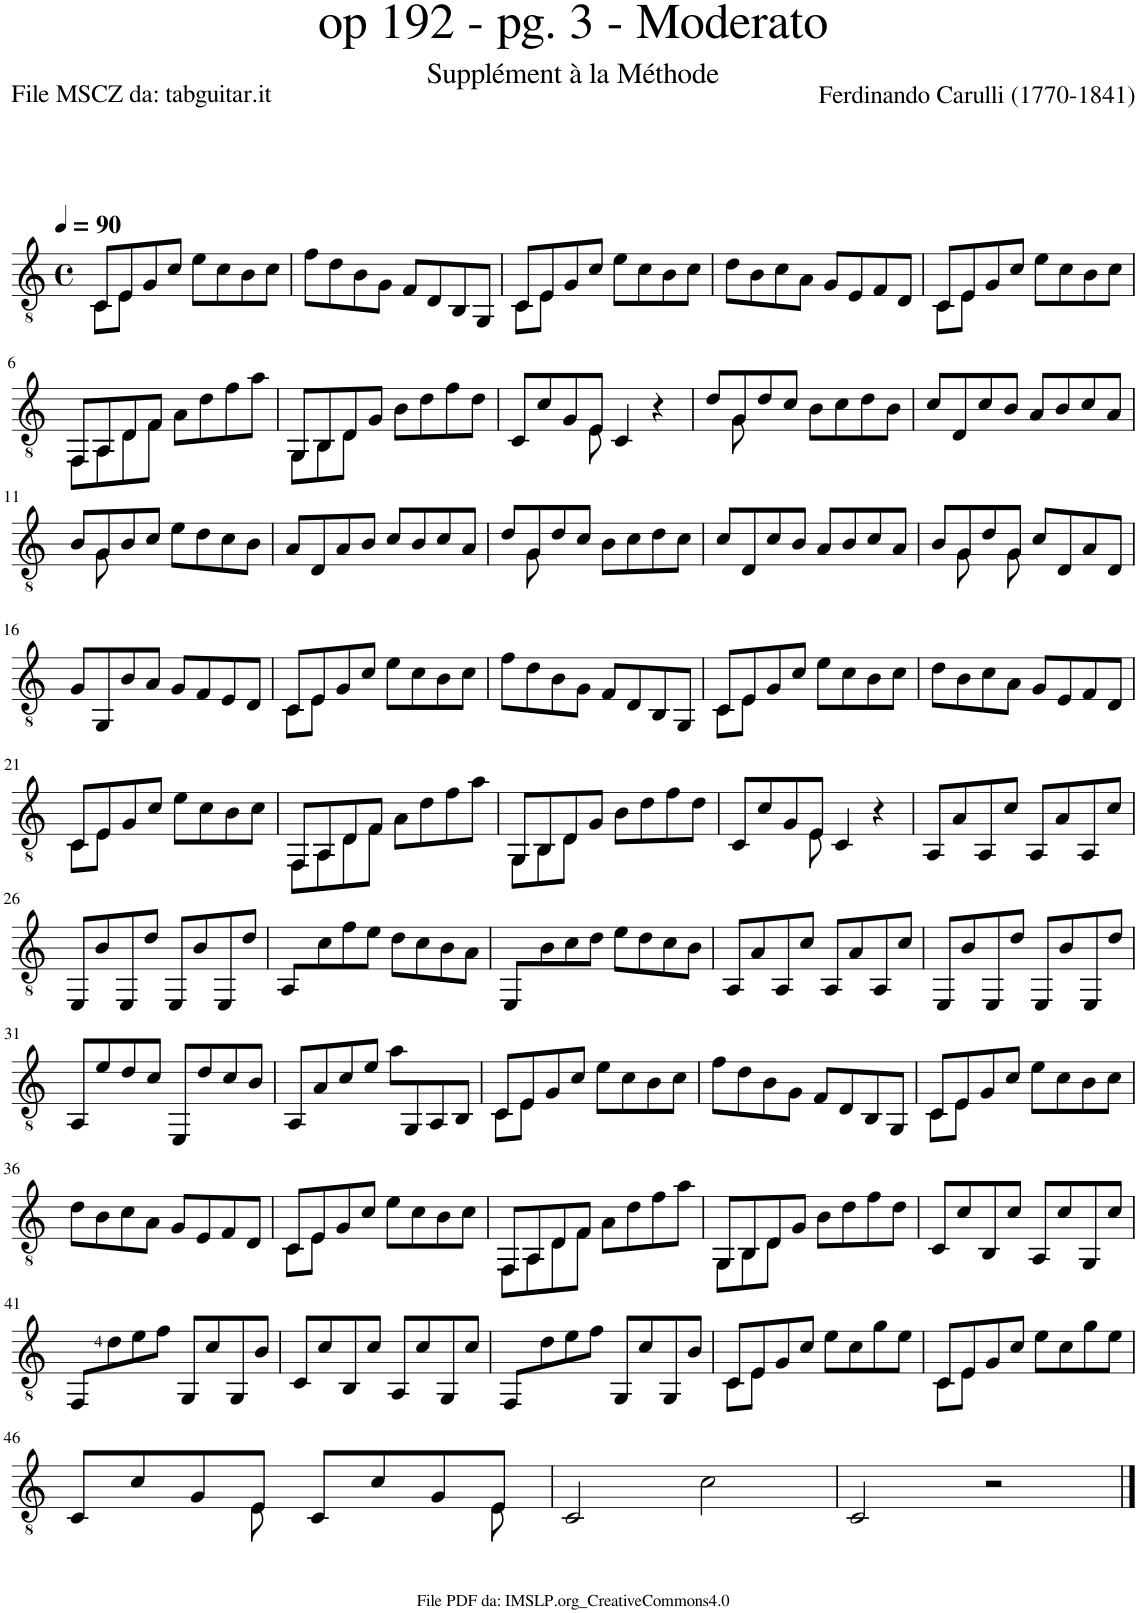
**kern
*part1
*staff1
*I"Guitar
*I'Guit.
*clefGv2
*k[]
*M4/4
*met(c)
*MM90
=1
*^
8C/L	8C\L
8E/	8E\J
8G/	2.ryy
8c/J	.
8e\L	.
8c\	.
8B\	.
8c\J	.
*v	*v
=2
8f\L
8d\
8B\
8G\J
8F/L
8D/
8BB/
8GG/J
=3
*^
8C/L	8C\L
8E/	8E\J
8G/	2.ryy
8c/J	.
8e\L	.
8c\	.
8B\	.
8c\J	.
*v	*v
=4
8d\L
8B\
8c\
8A\J
8G/L
8E/
8F/
8D/J
=5
*^
8C/L	8C\L
8E/	8E\J
8G/	2.ryy
8c/J	.
8e\L	.
8c\	.
8B\	.
8c\J	.
!!LO:LB:g=z	!!
=6	=6
8FF/L	8FF\L
8AA/	8AA\
8D/	8D\
8F/J	8F\J
8A\L	2ryy
8d\	.
8f\	.
8a\J	.
=7	=7
8GG/L	8GG\L
8BB/	8BB\
8D/	8D\J
8G/J	2ryy
8B\L	.
8d\	.
8f\	.
8d\J	8ryy
=8	=8
8C/L	4.ryy
8c/	.
8G/	.
8E/J	8E\
4C/	2ryy
4r	.
=9	=9
8d/L	8ryy
8G/	8G\
8d/	2.ryy
8c/J	.
8B\L	.
8c\	.
8d\	.
8B\J	.
*v	*v
=10
8c/L
8D/
8c/
8B/J
8A/L
8B/
8c/
8A/J
!!LO:LB:g=z
=11
*^
8B/L	8ryy
8G/	8G\
8B/	2.ryy
8c/J	.
8e\L	.
8d\	.
8c\	.
8B\J	.
*v	*v
=12
8A/L
8D/
8A/
8B/J
8c/L
8B/
8c/
8A/J
=13
*^
8d/L	8ryy
8G/	8G\
8d/	2.ryy
8c/J	.
8B\L	.
8c\	.
8d\	.
8c\J	.
*v	*v
=14
8c/L
8D/
8c/
8B/J
8A/L
8B/
8c/
8A/J
=15
*^
8B/L	8ryy
8G/	8G\
8d/	8ryy
8G/J	8G\
8c/L	2ryy
8D/	.
8A/	.
8D/J	.
*v	*v
!!LO:LB:g=z
=16
8G/L
8GG/
8B/
8A/J
8G/L
8F/
8E/
8D/J
=17
*^
8C/L	8C\L
8E/	8E\J
8G/	2.ryy
8c/J	.
8e\L	.
8c\	.
8B\	.
8c\J	.
*v	*v
=18
8f\L
8d\
8B\
8G\J
8F/L
8D/
8BB/
8GG/J
=19
*^
8C/L	8C\L
8E/	8E\J
8G/	2.ryy
8c/J	.
8e\L	.
8c\	.
8B\	.
8c\J	.
*v	*v
=20
8d\L
8B\
8c\
8A\J
8G/L
8E/
8F/
8D/J
!!LO:LB:g=z
=21
*^
8C/L	8C\L
8E/	8E\J
8G/	2.ryy
8c/J	.
8e\L	.
8c\	.
8B\	.
8c\J	.
=22	=22
8FF/L	8FF\L
8AA/	8AA\
8D/	8D\
8F/J	8F\J
8A\L	2ryy
8d\	.
8f\	.
8a\J	.
=23	=23
8GG/L	8GG\L
8BB/	8BB\
8D/	8D\J
8G/J	2ryy
8B\L	.
8d\	.
8f\	.
8d\J	8ryy
=24	=24
8C/L	4.ryy
8c/	.
8G/	.
8E/J	8E\
4C/	2ryy
4r	.
*v	*v
=25
8AA/L
8A/
8AA/
8c/J
8AA/L
8A/
8AA/
8c/J
!!LO:LB:g=z
=26
8EE/L
8B/
8EE/
8d/J
8EE/L
8B/
8EE/
8d/J
=27
8AA/L
8c\
8f\
8e\J
8d\L
8c\
8B\
8A\J
=28
8EE/L
8B\
8c\
8d\J
8e\L
8d\
8c\
8B\J
=29
8AA/L
8A/
8AA/
8c/J
8AA/L
8A/
8AA/
8c/J
=30
8EE/L
8B/
8EE/
8d/J
8EE/L
8B/
8EE/
8d/J
!!LO:LB:g=z
=31
8AA/L
8e/
8d/
8c/J
8EE/L
8d/
8c/
8B/J
=32
8AA/L
8A/
8c/
8e/J
8a\L
8GG/
8AA/
8BB/J
=33
*^
8C/L	8C\L
8E/	8E\J
8G/	2.ryy
8c/J	.
8e\L	.
8c\	.
8B\	.
8c\J	.
*v	*v
=34
8f\L
8d\
8B\
8G\J
8F/L
8D/
8BB/
8GG/J
=35
*^
8C/L	8C\L
8E/	8E\J
8G/	2.ryy
8c/J	.
8e\L	.
8c\	.
8B\	.
8c\J	.
*v	*v
!!LO:LB:g=z
=36
8d\L
8B\
8c\
8A\J
8G/L
8E/
8F/
8D/J
=37
*^
8C/L	8C\L
8E/	8E\J
8G/	2.ryy
8c/J	.
8e\L	.
8c\	.
8B\	.
8c\J	.
=38	=38
8FF/L	8FF\L
8AA/	8AA\
8D/	8D\
8F/J	8F\J
8A\L	2ryy
8d\	.
8f\	.
8a\J	.
=39	=39
8GG/L	8GG\L
8BB/	8BB\
8D/	8D\J
8G/J	2ryy
8B\L	.
8d\	.
8f\	.
8d\J	8ryy
*v	*v
=40
8C/L
8c/
8BB/
8c/J
8AA/L
8c/
8GG/
8c/J
!!LO:LB:g=z
=41
8FF/L
8d\
8e\
8f\J
8GG/L
8c/
8GG/
8B/J
=42
8C/L
8c/
8BB/
8c/J
8AA/L
8c/
8GG/
8c/J
=43
8FF/L
8d\
8e\
8f\J
8GG/L
8c/
8GG/
8B/J
=44
*^
8C/L	8C\L
8E/	8E\J
8G/	2.ryy
8c/J	.
8e\L	.
8c\	.
8g\	.
8e\J	.
=45	=45
8C/L	8C\L
8E/	8E\J
8G/	2.ryy
8c/J	.
8e\L	.
8c\	.
8g\	.
8e\J	.
!!LO:LB:g=z	!!
=46	=46
8C/L	4.ryy
8c/	.
8G/	.
8E/J	8E\
8C/L	4.ryy
8c/	.
8G/	.
8E/J	8E\
*v	*v
=47
2C/
2c\
=48
2C/
2r
==
*-
